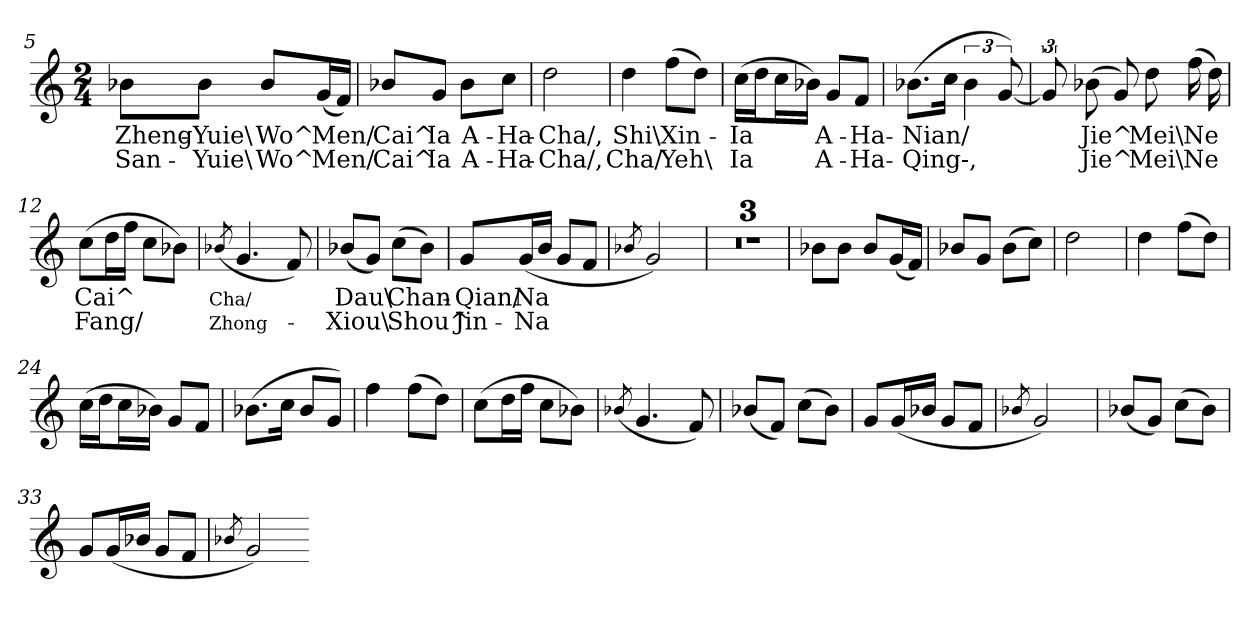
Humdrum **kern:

**kern	**text	**text
*part1	*part1	*part1
*staff1	*staff1	*staff1
*clefG2	*	*
*M2/4	*	*
=5	=5	=5
8b-X\L	Zheng-	San-
8b-\J	Yuie\	Yuie\
8b-/L	Wo^	Wo^
(16g/L	Men/	Men/
16f/JJ)	.	.
=6	=6	=6
8b-X/L	Cai^	Cai^
8g/J	Ia	Ia
8b-\L	A-	A-
8cc\J	Ha-	Ha-
=7	=7	=7
2dd	Cha/,	Cha/,
=8	=8	=8
4dd	Shi\	Cha/
(8ff\L	Xin-	Yeh\
8dd\J)	.	.
=9	=9	=9
(16cc\LL	Ia	Ia
16dd\J	.	.
16cc\L	.	.
16b-X\JJ)	.	.
8g/L	A-	A-
8f/J	Ha-	Ha-
=10	=10	=10
(8.b-X\L	Nian/	Qing-,
16cc\Jk	.	.
6b-	.	.
[12g)	.	.
=11	=11	=11
12g]	.	.
(8b-X	Jie^	Jie^
8g)	.	.
8dd	Mei\	Mei\
(16ff	Ne	Ne
16dd)	.	.
=12	=12	=12
(8cc\L	Cai^	Fang/
16dd\L	.	.
16ff\JJ	.	.
8cc\L	.	.
8b-X\J)	.	.
=13	=13	=13
(8qb-X	Cha/	Zhong-
4.g	.	.
8f)	.	.
=14	=14	=14
(8b-X/L	Dau\	Xiou\
8g/J)	.	.
(8cc\L	Chan-	Shou^
8b-\J)	.	.
=15	=15	=15
8g/L	Qian/	Jin-
(16g/L	Na	Na
16b/JJ	.	.
8g/L	.	.
8f/J	.	.
=16	=16	=16
8qb-X	.	.
2g)	.	.
=17	=17	=17
2r	.	.
=18	=18	=18
2r	.	.
=19	=19	=19
2r	.	.
=20	=20	=20
8b-X\L	.	.
8b-\J	.	.
8b-/L	.	.
(16g/L	.	.
16f/JJ)	.	.
=21	=21	=21
8b-X/L	.	.
8g/J	.	.
(8b-\L	.	.
8cc\J)	.	.
=22	=22	=22
2dd	.	.
=23	=23	=23
4dd	.	.
(8ff\L	.	.
8dd\J)	.	.
=24	=24	=24
(16cc\LL	.	.
16dd\J	.	.
16cc\L	.	.
16b-X\JJ)	.	.
8g/L	.	.
8f/J	.	.
=25	=25	=25
(8.b-X\L	.	.
16cc\Jk	.	.
8b-/L	.	.
8g/J)	.	.
=26	=26	=26
4ff	.	.
(8ff\L	.	.
8dd\J)	.	.
=27	=27	=27
(8cc\L	.	.
16dd\L	.	.
16ff\JJ	.	.
8cc\L	.	.
8b-X\J)	.	.
=28	=28	=28
(8qb-X	.	.
4.g	.	.
8f)	.	.
=29	=29	=29
(8b-X/L	.	.
8f/J)	.	.
(8cc\L	.	.
8b-\J)	.	.
=30	=30	=30
8g/L	.	.
(16g/L	.	.
16b-X/JJ	.	.
8g/L	.	.
8f/J	.	.
=31	=31	=31
8qb-X	.	.
2g)	.	.
=32	=32	=32
(8b-X/L	.	.
8g/J)	.	.
(8cc\L	.	.
8b-\J)	.	.
=33	=33	=33
8g/L	.	.
(16g/L	.	.
16b-X/JJ	.	.
8g/L	.	.
8f/J	.	.
=34	=34	=34
8qb-X	.	.
2g)	.	.
=-	=-	=-
*-	*-	*-
